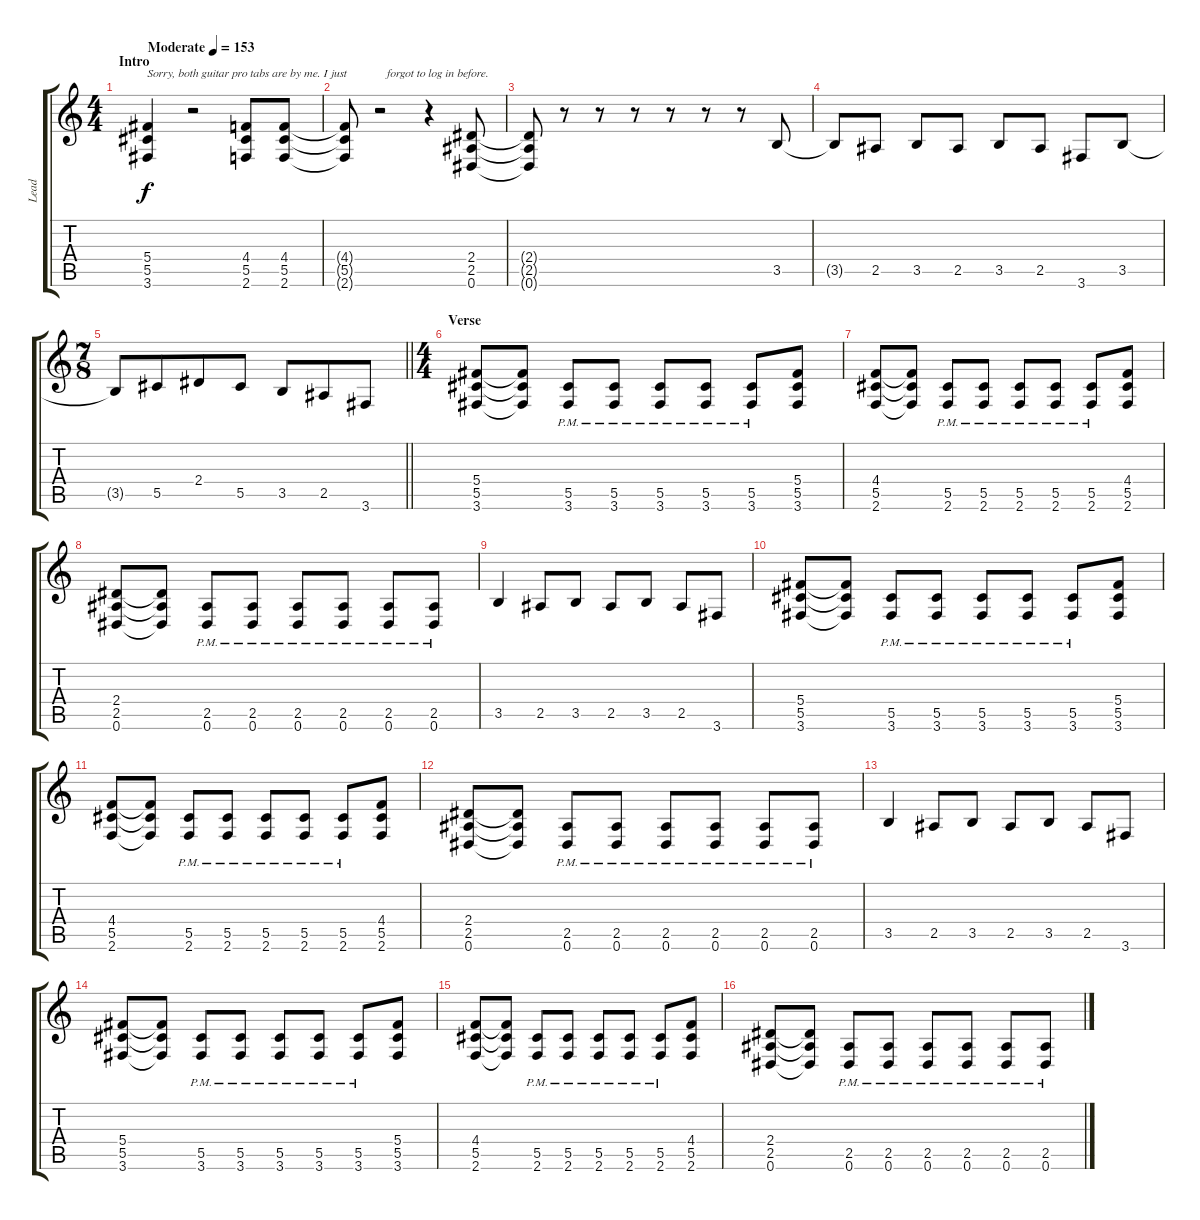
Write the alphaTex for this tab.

\track ("Lead" "Lead") {instrument overdrivenguitar}
\staff {score tabs}
\tuning (Eb4 Bb3 Gb3 Db3 Ab2 Eb2) {hide}
\ts (4 4)
\section ("" "Intro")
\tempo (153 "Moderate")
\clef g2
\ks c
(5.4 5.5 3.6).4{txt "Sorry, both guitar pro tabs are by me. I just" dy f instrument overdrivenguitar} r.2 (4.4 5.5 2.6).8 (4.4 5.5 2.6).8 |
(4.4{t} 5.5{t} 2.6{t}).8 r.2{txt "  forgot to log in before."} r.4 (2.4 2.5 0.6).8 |
(2.4{t} 2.5{t} 0.6{t}).8 r.8 r.8 r.8 r.8 r.8 r.8 3.5.8 |
3.5{t}.8 2.5.8 3.5.8 2.5.8 3.5.8 2.5.8 3.6.8 3.5.8 |
\ts (7 8)
\barLineRight lightlight
3.5{t}.8 5.5.8 2.4.8 5.5.8 3.5.8 2.5.8 3.6.8 |
\ts (4 4)
\section ("" "Verse")
(5.4 5.5 3.6).8 (5.4{t} 5.5{t} 3.6{t}).8 (5.5{pm} 3.6{pm}).8 (5.5{pm} 3.6{pm}).8 (5.5{pm} 3.6{pm}).8 (5.5{pm} 3.6{pm}).8 (5.5{pm} 3.6{pm}).8 (5.4 5.5 3.6).8 |
(4.4 5.5 2.6).8 (4.4{t} 5.5{t} 2.6{t}).8 (5.5{pm} 2.6{pm}).8 (5.5{pm} 2.6{pm}).8 (5.5{pm} 2.6{pm}).8 (5.5{pm} 2.6{pm}).8 (5.5{pm} 2.6{pm}).8 (4.4 5.5 2.6).8 |
(2.4 2.5 0.6).8 (2.4{t} 2.5{t} 0.6{t}).8 (2.5{pm} 0.6{pm}).8 (2.5{pm} 0.6{pm}).8 (2.5{pm} 0.6{pm}).8 (2.5{pm} 0.6{pm}).8 (2.5{pm} 0.6{pm}).8 (2.5{pm} 0.6{pm}).8 |
3.5.4 2.5.8 3.5.8 2.5.8 3.5.8 2.5.8 3.6.8 |
(5.4 5.5 3.6).8 (5.4{t} 5.5{t} 3.6{t}).8 (5.5{pm} 3.6{pm}).8 (5.5{pm} 3.6{pm}).8 (5.5{pm} 3.6{pm}).8 (5.5{pm} 3.6{pm}).8 (5.5{pm} 3.6{pm}).8 (5.4 5.5 3.6).8 |
(4.4 5.5 2.6).8 (4.4{t} 5.5{t} 2.6{t}).8 (5.5{pm} 2.6{pm}).8 (5.5{pm} 2.6{pm}).8 (5.5{pm} 2.6{pm}).8 (5.5{pm} 2.6{pm}).8 (5.5{pm} 2.6{pm}).8 (4.4 5.5 2.6).8 |
(2.4 2.5 0.6).8 (2.4{t} 2.5{t} 0.6{t}).8 (2.5{pm} 0.6{pm}).8 (2.5{pm} 0.6{pm}).8 (2.5{pm} 0.6{pm}).8 (2.5{pm} 0.6{pm}).8 (2.5{pm} 0.6{pm}).8 (2.5{pm} 0.6{pm}).8 |
3.5.4 2.5.8 3.5.8 2.5.8 3.5.8 2.5.8 3.6.8 |
(5.4 5.5 3.6).8 (5.4{t} 5.5{t} 3.6{t}).8 (5.5{pm} 3.6{pm}).8 (5.5{pm} 3.6{pm}).8 (5.5{pm} 3.6{pm}).8 (5.5{pm} 3.6{pm}).8 (5.5{pm} 3.6{pm}).8 (5.4 5.5 3.6).8 |
(4.4 5.5 2.6).8 (4.4{t} 5.5{t} 2.6{t}).8 (5.5{pm} 2.6{pm}).8 (5.5{pm} 2.6{pm}).8 (5.5{pm} 2.6{pm}).8 (5.5{pm} 2.6{pm}).8 (5.5{pm} 2.6{pm}).8 (4.4 5.5 2.6).8 |
(2.4 2.5 0.6).8 (2.4{t} 2.5{t} 0.6{t}).8 (2.5{pm} 0.6{pm}).8 (2.5{pm} 0.6{pm}).8 (2.5{pm} 0.6{pm}).8 (2.5{pm} 0.6{pm}).8 (2.5{pm} 0.6{pm}).8 (2.5{pm} 0.6{pm}).8
